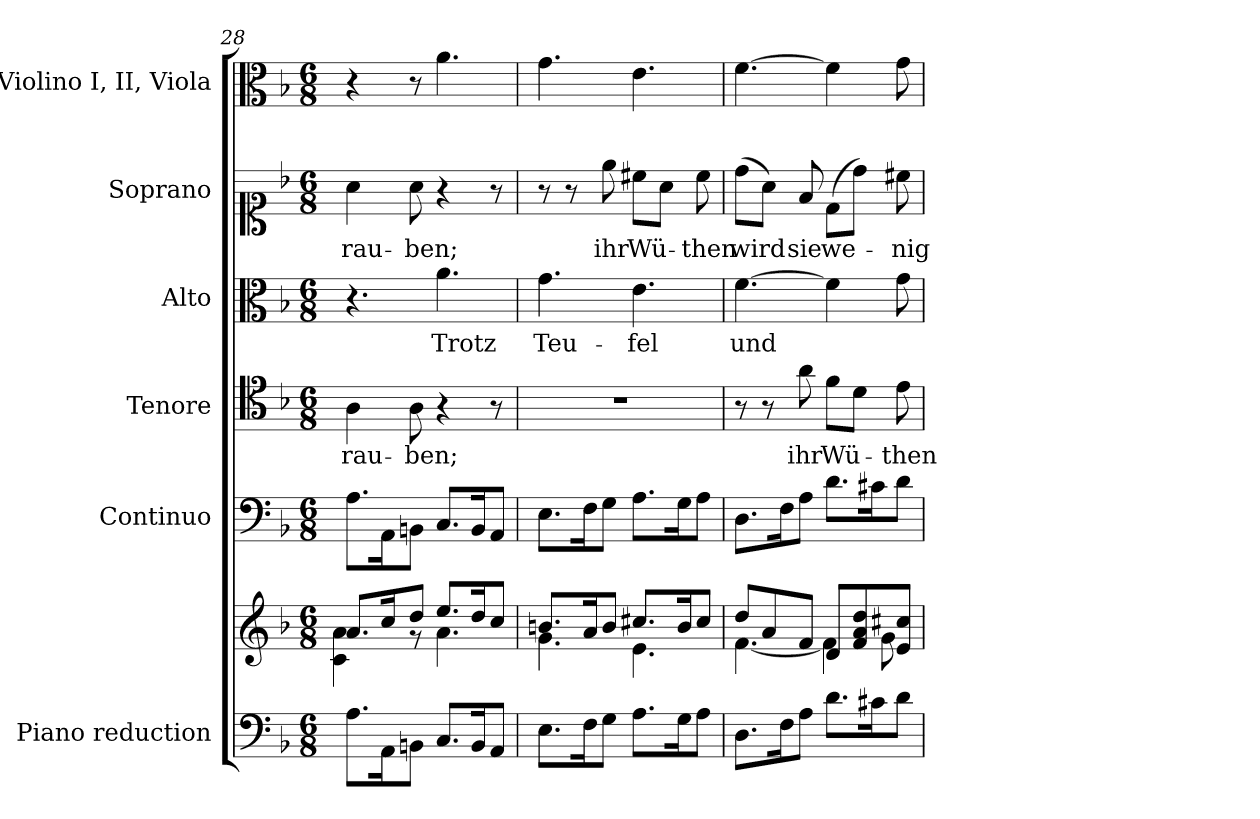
**kern	**kern	**kern	**kern	**text	**kern	**text	**kern	**text	**kern
*part6	*part6	*part5	*part4	*part4	*part3	*part3	*part2	*part2	*part1
*staff7	*staff6	*staff5	*staff4	*staff4	*staff3	*staff3	*staff2	*staff2	*staff1
*I"Piano reduction	*	*I"Continuo	*I"Tenore	*	*I"Alto	*	*I"Soprano	*	*I"Violino I, II, Viola
*I'Pno	*	*	*	*	*	*	*	*	*I'Vln
*clefF4	*clefG2	*clefF4	*clefC4	*	*clefC3	*	*clefC1	*	*clefC3
*k[b-]	*k[b-]	*k[b-]	*k[b-]	*	*k[b-]	*	*k[b-]	*	*k[b-]
*M6/8	*M6/8	*M6/8	*M6/8	*	*M6/8	*	*M6/8	*	*M6/8
=28	=28	=28	=28	=28	=28	=28	=28	=28	=28
*	*^	*	*	*	*	*	*	*	*
!	!	!	!	!	!LO:LY:b	!	!	!	!LO:LY:b	!
8.A\L	8.a/L	4c\ 4a\	8.A\L	4A\	rau-	4.r	.	4a\	rau-	4r
16AA\K	16cc/K	.	16AA\K	.	.	.	.	.	.	.
!	!	!	!	!	!LO:LY:b	!	!	!	!LO:LY:b	!
8BBn\J	8dd/J	8r	8BBn\J	8A\	-ben;	.	.	8a\	-ben;	8r
!	!	!	!	!	!	!	!LO:LY:b	!	!	!
8.C/L	8.ee/L	4.a\	8.C/L	4r	.	4.a\	Trotz	4r	.	4.a\
16BB/K	16dd/K	.	16BB/K	.	.	.	.	.	.	.
8AA/J	8cc/J	.	8AA/J	8r	.	.	.	8r	.	.
=29	=29	=29	=29	=29	=29	=29	=29	=29	=29	=29
!	!	!	!	!	!	!	!LO:LY:b	!	!	!
8.E\L	8.bn/L	4.g\	8.E\L	2.r	.	4.g\	Teu-	8r	.	4.g\
.	.	.	.	.	.	.	.	8r	.	.
16F\K	16a/K	.	16F\K	.	.	.	.	.	.	.
!	!	!	!	!	!	!	!	!	!LO:LY:b	!
8G\J	8b/J	.	8G\J	.	.	.	.	8ee\	ihr	.
!	!	!	!	!	!	!	!LO:LY:b	!	!LO:LY:b	!
8.A\L	8.cc#X/L	4.e\	8.A\L	.	.	4.e\	-fel	8cc#X\L	Wü-	4.e\
.	.	.	.	.	.	.	.	8a\J	.	.
16G\K	16b/K	.	16G\K	.	.	.	.	.	.	.
!	!	!	!	!	!	!	!	!	!LO:LY:b	!
8A\J	8cc#/J	.	8A\J	.	.	.	.	8cc#\	-then	.
=30	=30	=30	=30	=30	=30	=30	=30	=30	=30	=30
!	!	!	!	!	!	!	!LO:LY:b	!	!LO:LY:b	!
8.D\L	8dd/L	[4.f\	8.D\L	8r	.	[4.f\	und	(8dd\L	wird	[4.f\
.	8a/	.	.	8r	.	.	.	8a\J)	.	.
16F\K	.	.	16F\K	.	.	.	.	.	.	.
!	!	!	!	!	!LO:LY:b	!	!	!	!LO:LY:b	!
8A\J	8f/J	.	8A\J	8a\	ihr	.	.	8f/	sie	.
!	!	!	!	!	!LO:LY:b	!	!	!	!LO:LY:b	!
8.d\L	8d/L	4f\]	8.d\L	8f\L	Wü-	4f\]	.	(8d\L	we-	4f\]
.	8f/ 8a/ 8dd/	.	.	8d\J	.	.	.	8dd\J)	.	.
16c#X\K	.	.	16c#X\K	.	.	.	.	.	.	.
!	!	!	!	!	!LO:LY:b	!	!	!	!LO:LY:b	!
8d\J	8e/ 8cc#X/J	8g\	8d\J	8e\	-then	8g\	.	8cc#X\	-nig	8g\
*	*v	*v	*	*	*	*	*	*	*	*
=	=	=	=	=	=	=	=	=	=
*-	*-	*-	*-	*-	*-	*-	*-	*-	*-
